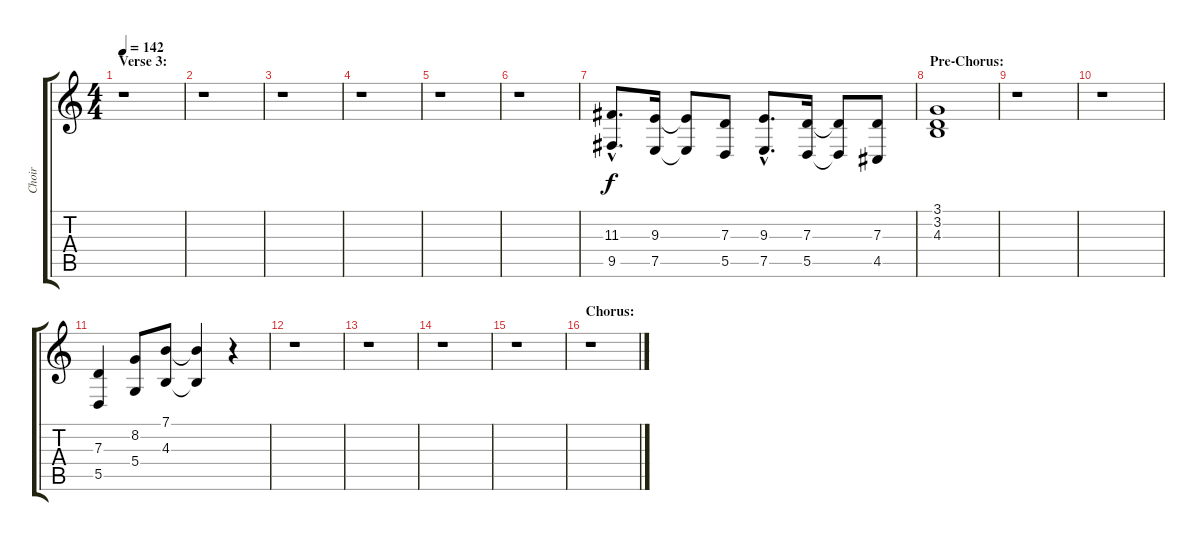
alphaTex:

\track ("Choir" "Choir") {instrument choiraahs}
\staff {score tabs}
\tuning (E4 B3 G3 D3 A2 E2) {hide}
\ts (4 4)
\section ("" "Verse 3:")
\tempo 142
\clef g2
\ks c
r.1{dy f} |
r.1 |
r.1 |
r.1 |
r.1 |
r.1 |
(11.3{hac} 9.5{hac}).8{d} (9.3 7.5).16 (9.3{t} 7.5{t}).8 (7.3 5.5).8 (9.3{hac} 7.5{hac}).8{d} (7.3 5.5).16 (7.3{t} 5.5{t}).8 (7.3 4.5).8 |
\section ("" "Pre-Chorus:")
(3.1 3.2 4.3).1 |
r.1 |
r.1 |
(7.3 5.5).4 (8.2 5.4).8 (7.1 4.3).8 (7.1{t} 4.3{t}).4 r.4 |
r.1 |
r.1 |
r.1 |
r.1 |
\section ("" "Chorus:")
r.1
